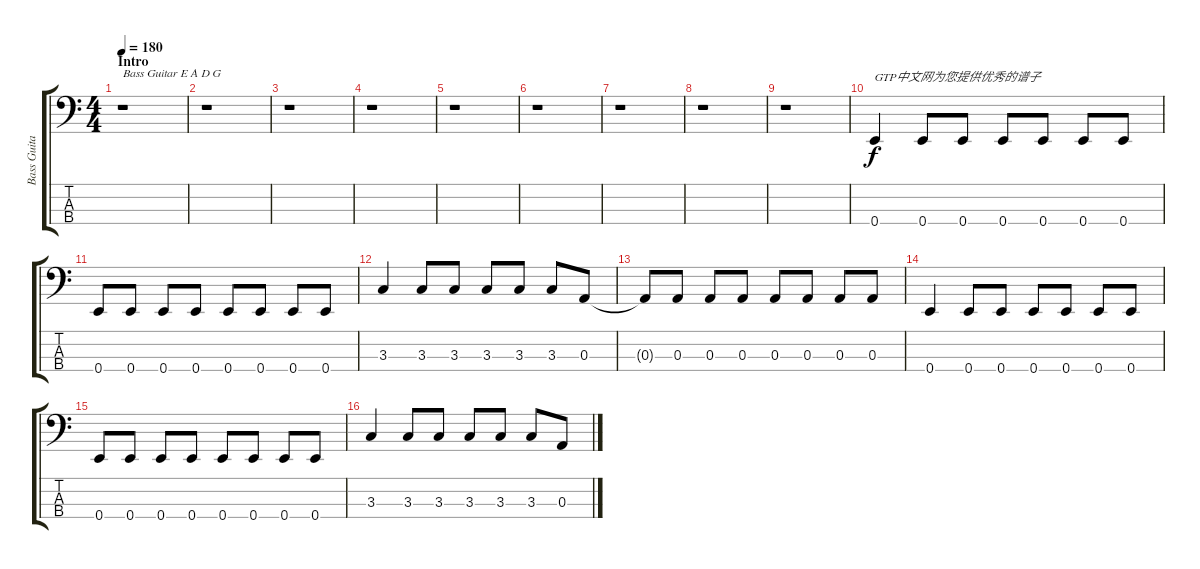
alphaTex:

\track ("Bass Guitar" "Bass Guita") {instrument electricbasspick}
\staff {score tabs}
\tuning (G2 D2 A1 E1) {hide}
\ts (4 4)
\section ("" "Intro")
\tempo 180
\clef f4
\ks c
r.1{txt "Bass Guitar E A D G" dy f instrument electricbasspick} |
r.1 |
r.1 |
r.1 |
r.1 |
r.1 |
r.1 |
r.1 |
r.1 |
0.4.4{txt "GTP中文网为您提供优秀的谱子" volume 13} 0.4.8 0.4.8 0.4.8 0.4.8 0.4.8 0.4.8 |
0.4.8 0.4.8 0.4.8 0.4.8 0.4.8 0.4.8 0.4.8 0.4.8 |
3.3.4 3.3.8 3.3.8 3.3.8 3.3.8 3.3.8 0.3.8 |
0.3{t}.8 0.3.8 0.3.8 0.3.8 0.3.8 0.3.8 0.3.8 0.3.8 |
0.4.4 0.4.8 0.4.8 0.4.8 0.4.8 0.4.8 0.4.8 |
0.4.8 0.4.8 0.4.8 0.4.8 0.4.8 0.4.8 0.4.8 0.4.8 |
3.3.4 3.3.8 3.3.8 3.3.8 3.3.8 3.3.8 0.3.8
